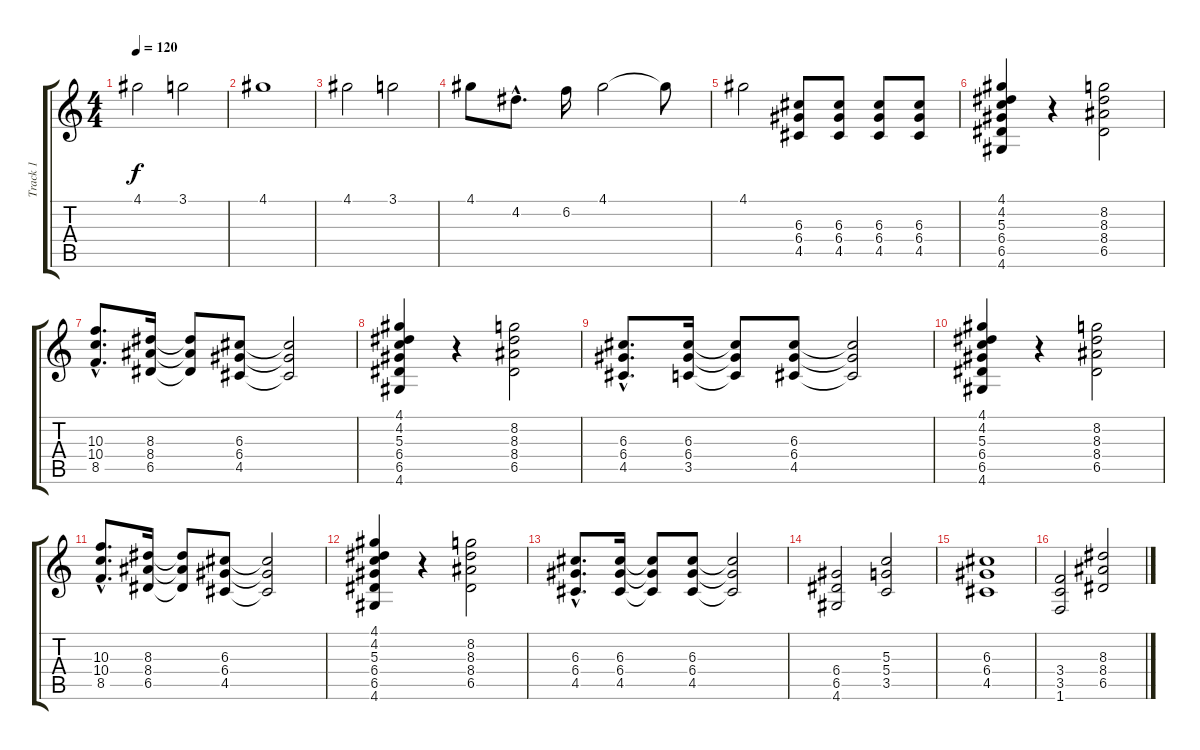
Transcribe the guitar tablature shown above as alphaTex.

\track ("Track 1" "Track 1") {instrument overdrivenguitar}
\staff {score tabs}
\tuning (E4 B3 G3 D3 A2 E2) {hide}
\ts (4 4)
\tempo 120
\clef g2
\ks c
4.1.2{dy f} 3.1.2 |
4.1.1 |
4.1.2 3.1.2 |
4.1.8 4.2{hac}.8{d} 6.2.16 4.1.2 4.1{t}.8 |
4.1.2 (6.3 6.4 4.5).8 (6.3 6.4 4.5).8 (6.3 6.4 4.5).8 (6.3 6.4 4.5).8 |
(4.1 4.2 5.3 6.4 6.5 4.6).4 r.4 (8.2 8.3 8.4 6.5).2 |
(10.3{hac} 10.4{hac} 8.5{hac}).8{d} (8.3 8.4 6.5).16 (8.3{t} 8.4{t} 6.5{t}).8 (6.3 6.4 4.5).8 (6.3{t} 6.4{t} 4.5{t}).2 |
(4.1 4.2 5.3 6.4 6.5 4.6).4 r.4 (8.2 8.3 8.4 6.5).2 |
(6.3{hac} 6.4{hac} 4.5{hac}).8{d} (6.3 6.4 3.5).16 (6.3{t} 6.4{t} 3.5{t}).8 (6.3 6.4 4.5).8 (6.3{t} 6.4{t} 4.5{t}).2 |
(4.1 4.2 5.3 6.4 6.5 4.6).4 r.4 (8.2 8.3 8.4 6.5).2 |
(10.3{hac} 10.4{hac} 8.5{hac}).8{d} (8.3 8.4 6.5).16 (8.3{t} 8.4{t} 6.5{t}).8 (6.3 6.4 4.5).8 (6.3{t} 6.4{t} 4.5{t}).2 |
(4.1 4.2 5.3 6.4 6.5 4.6).4 r.4 (8.2 8.3 8.4 6.5).2 |
(6.3{hac} 6.4{hac} 4.5{hac}).8{d} (6.3 6.4 4.5).16 (6.3{t} 6.4{t} 4.5{t}).8 (6.3 6.4 4.5).8 (6.3{t} 6.4{t} 4.5{t}).2 |
(6.4 6.5 4.6).2 (5.3 5.4 3.5).2 |
(6.3 6.4 4.5).1 |
(3.4 3.5 1.6).2 (8.3 8.4 6.5).2
